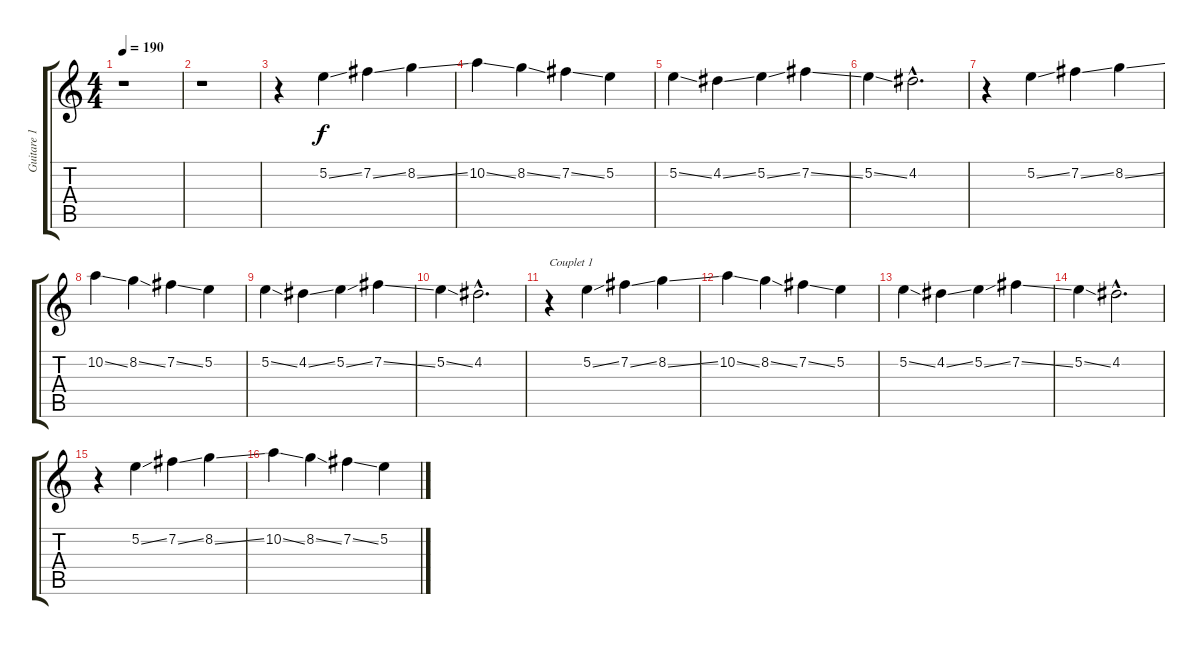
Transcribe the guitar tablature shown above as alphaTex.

\track ("Guitare 1 avec whammy" "Guitare 1 ") {instrument distortionguitar}
\staff {score tabs}
\tuning (E4 B3 G3 D3 A2 E2) {hide}
\ts (4 4)
\tempo 190
\clef g2
\ks c
r.1{dy f instrument distortionguitar} |
r.1 |
r.4 5.2{ss}.4 7.2{ss}.4 8.2{ss}.4 |
10.2{ss}.4 8.2{ss}.4 7.2{ss}.4 5.2.4 |
5.2{ss}.4 4.2{ss}.4 5.2{ss}.4 7.2{ss}.4 |
5.2{ss}.4 4.2{hac}.2{d} |
r.4 5.2{ss}.4 7.2{ss}.4 8.2{ss}.4 |
10.2{ss}.4 8.2{ss}.4 7.2{ss}.4 5.2.4 |
5.2{ss}.4 4.2{ss}.4 5.2{ss}.4 7.2{ss}.4 |
5.2{ss}.4 4.2{hac}.2{d} |
r.4{txt "Couplet 1"} 5.2{ss}.4 7.2{ss}.4 8.2{ss}.4 |
10.2{ss}.4 8.2{ss}.4 7.2{ss}.4 5.2.4 |
5.2{ss}.4 4.2{ss}.4 5.2{ss}.4 7.2{ss}.4 |
5.2{ss}.4 4.2{hac}.2{d} |
r.4 5.2{ss}.4 7.2{ss}.4 8.2{ss}.4 |
10.2{ss}.4 8.2{ss}.4 7.2{ss}.4 5.2.4
